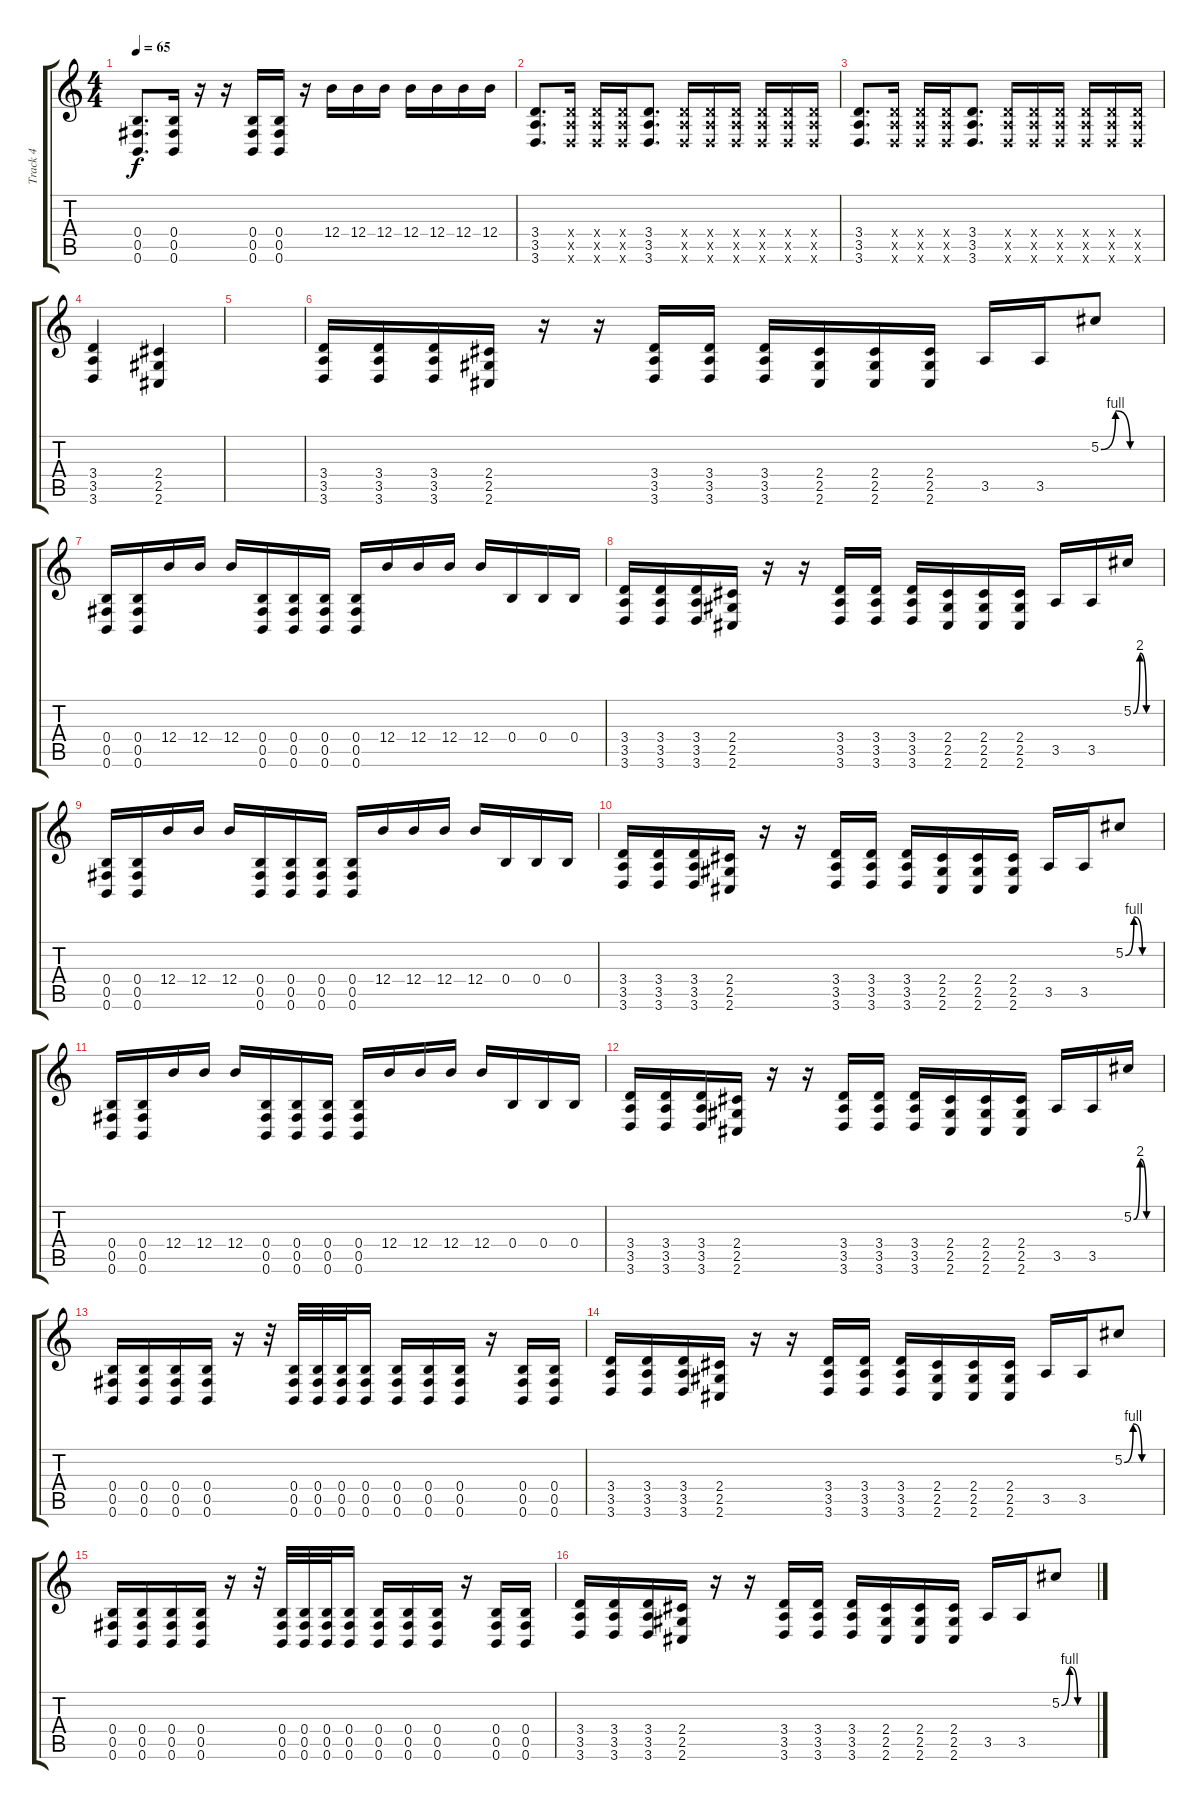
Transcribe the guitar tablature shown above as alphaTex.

\track ("Track 4" "Track 4") {instrument distortionguitar}
\staff {score tabs}
\tuning (Db4 Ab3 E3 B2 Gb2 B1) {hide}
\ts (4 4)
\tempo 65
\clef g2
\ks c
(0.4 0.5 0.6).8{d dy f} (0.4 0.5 0.6).16 r.16 r.16 (0.4 0.5 0.6).16 (0.4 0.5 0.6).16 r.16 12.4.16 12.4.16 12.4.16 12.4.16 12.4.16 12.4.16 12.4.16 |
(3.4 3.5 3.6).8{d} (3.4{x} 3.5{x} 3.6{x}).16 (3.4{x} 3.5{x} 3.6{x}).16 (3.4{x} 3.5{x} 3.6{x}).16 (3.4 3.5 3.6).8{d} (3.4{x} 3.5{x} 3.6{x}).16 (3.4{x} 3.5{x} 3.6{x}).16 (3.4{x} 3.5{x} 3.6{x}).16 (3.4{x} 3.5{x} 3.6{x}).16 (3.4{x} 3.5{x} 3.6{x}).16 (3.4{x} 3.5{x} 3.6{x}).16 |
(3.4 3.5 3.6).8{d} (3.4{x} 3.5{x} 3.6{x}).16 (3.4{x} 3.5{x} 3.6{x}).16 (3.4{x} 3.5{x} 3.6{x}).16 (3.4 3.5 3.6).8{d} (3.4{x} 3.5{x} 3.6{x}).16 (3.4{x} 3.5{x} 3.6{x}).16 (3.4{x} 3.5{x} 3.6{x}).16 (3.4{x} 3.5{x} 3.6{x}).16 (3.4{x} 3.5{x} 3.6{x}).16 (3.4{x} 3.5{x} 3.6{x}).16 |
(3.4 3.5 3.6).4 (2.4 2.5 2.6).4 |
|
(3.4 3.5 3.6).16 (3.4 3.5 3.6).16 (3.4 3.5 3.6).16 (2.4 2.5 2.6).16 r.16 r.16 (3.4 3.5 3.6).16 (3.4 3.5 3.6).16 (3.4 3.5 3.6).16 (2.4 2.5 2.6).16 (2.4 2.5 2.6).16 (2.4 2.5 2.6).16 3.5.16 3.5.16 5.2{be (custom 0 0 15 4 30 0 60 0)}.8 |
(0.4 0.5 0.6).16 (0.4 0.5 0.6).16 12.4.16 12.4.16 12.4.16 (0.4 0.5 0.6).16 (0.4 0.5 0.6).16 (0.4 0.5 0.6).16 (0.4 0.5 0.6).16 12.4.16 12.4.16 12.4.16 12.4.16 0.4.16 0.4.16 0.4.16 |
(3.4 3.5 3.6).16 (3.4 3.5 3.6).16 (3.4 3.5 3.6).16 (2.4 2.5 2.6).16 r.16 r.16 (3.4 3.5 3.6).16 (3.4 3.5 3.6).16 (3.4 3.5 3.6).16 (2.4 2.5 2.6).16 (2.4 2.5 2.6).16 (2.4 2.5 2.6).16 3.5.16 3.5.16 5.2{be (custom 0 0 15 8 30 0 60 0)}.16 |
(0.4 0.5 0.6).16 (0.4 0.5 0.6).16 12.4.16 12.4.16 12.4.16 (0.4 0.5 0.6).16 (0.4 0.5 0.6).16 (0.4 0.5 0.6).16 (0.4 0.5 0.6).16 12.4.16 12.4.16 12.4.16 12.4.16 0.4.16 0.4.16 0.4.16 |
(3.4 3.5 3.6).16 (3.4 3.5 3.6).16 (3.4 3.5 3.6).16 (2.4 2.5 2.6).16 r.16 r.16 (3.4 3.5 3.6).16 (3.4 3.5 3.6).16 (3.4 3.5 3.6).16 (2.4 2.5 2.6).16 (2.4 2.5 2.6).16 (2.4 2.5 2.6).16 3.5.16 3.5.16 5.2{be (custom 0 0 15 4 30 0 60 0)}.8 |
(0.4 0.5 0.6).16 (0.4 0.5 0.6).16 12.4.16 12.4.16 12.4.16 (0.4 0.5 0.6).16 (0.4 0.5 0.6).16 (0.4 0.5 0.6).16 (0.4 0.5 0.6).16 12.4.16 12.4.16 12.4.16 12.4.16 0.4.16 0.4.16 0.4.16 |
(3.4 3.5 3.6).16 (3.4 3.5 3.6).16 (3.4 3.5 3.6).16 (2.4 2.5 2.6).16 r.16 r.16 (3.4 3.5 3.6).16 (3.4 3.5 3.6).16 (3.4 3.5 3.6).16 (2.4 2.5 2.6).16 (2.4 2.5 2.6).16 (2.4 2.5 2.6).16 3.5.16 3.5.16 5.2{be (custom 0 0 15 8 30 0 60 0)}.16 |
(0.4 0.5 0.6).16 (0.4 0.5 0.6).16 (0.4 0.5 0.6).16 (0.4 0.5 0.6).16 r.16 r.32 (0.4 0.5 0.6).32 (0.4 0.5 0.6).32 (0.4 0.5 0.6).32 (0.4 0.5 0.6).16 (0.4 0.5 0.6).16 (0.4 0.5 0.6).16 (0.4 0.5 0.6).16 r.16 (0.4 0.5 0.6).16 (0.4 0.5 0.6).16 |
(3.4 3.5 3.6).16 (3.4 3.5 3.6).16 (3.4 3.5 3.6).16 (2.4 2.5 2.6).16 r.16 r.16 (3.4 3.5 3.6).16 (3.4 3.5 3.6).16 (3.4 3.5 3.6).16 (2.4 2.5 2.6).16 (2.4 2.5 2.6).16 (2.4 2.5 2.6).16 3.5.16 3.5.16 5.2{be (custom 0 0 15 4 30 0 60 0)}.8 |
(0.4 0.5 0.6).16 (0.4 0.5 0.6).16 (0.4 0.5 0.6).16 (0.4 0.5 0.6).16 r.16 r.32 (0.4 0.5 0.6).32 (0.4 0.5 0.6).32 (0.4 0.5 0.6).32 (0.4 0.5 0.6).16 (0.4 0.5 0.6).16 (0.4 0.5 0.6).16 (0.4 0.5 0.6).16 r.16 (0.4 0.5 0.6).16 (0.4 0.5 0.6).16 |
(3.4 3.5 3.6).16 (3.4 3.5 3.6).16 (3.4 3.5 3.6).16 (2.4 2.5 2.6).16 r.16 r.16 (3.4 3.5 3.6).16 (3.4 3.5 3.6).16 (3.4 3.5 3.6).16 (2.4 2.5 2.6).16 (2.4 2.5 2.6).16 (2.4 2.5 2.6).16 3.5.16 3.5.16 5.2{be (custom 0 0 15 4 30 0 60 0)}.8
